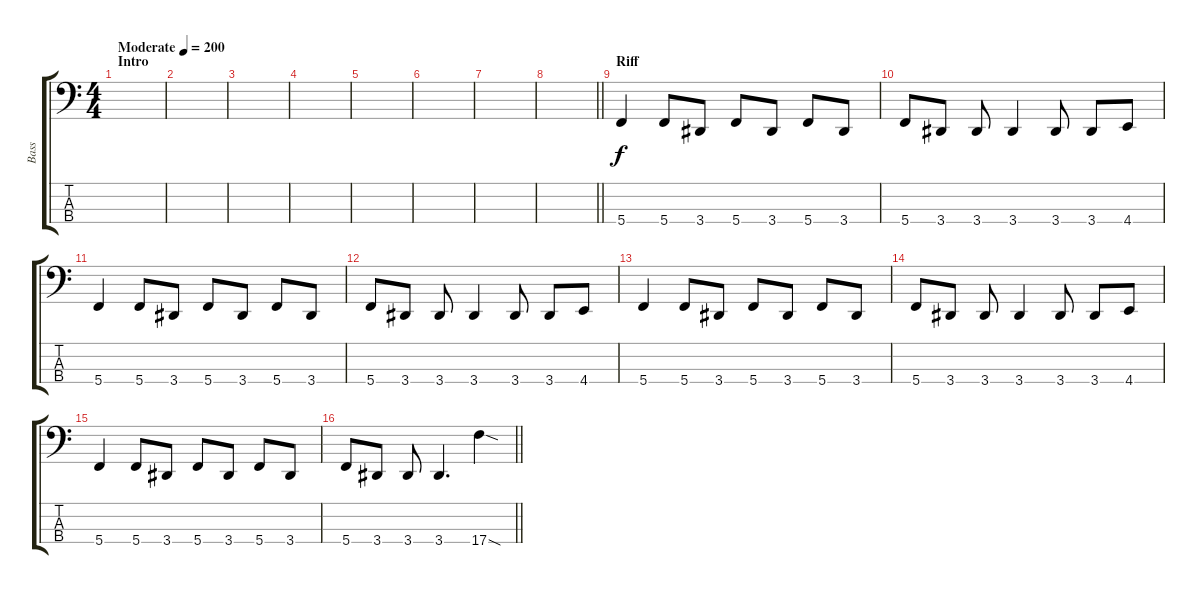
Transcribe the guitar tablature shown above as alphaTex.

\track ("Bass" "Bass") {instrument electricbasspick}
\staff {score tabs}
\tuning (Eb2 Bb1 F1 C1) {hide}
\ts (4 4)
\section ("" "Intro")
\tempo (200 "Moderate")
\clef f4
\ks c
|
|
|
|
|
|
|
\barLineRight lightlight
|
\section ("" "Riff")
5.4.4 5.4.8 3.4.8 5.4.8 3.4.8 5.4.8 3.4.8 |
5.4.8 3.4.8 3.4.8 3.4.4 3.4.8 3.4.8 4.4.8 |
5.4.4 5.4.8 3.4.8 5.4.8 3.4.8 5.4.8 3.4.8 |
5.4.8 3.4.8 3.4.8 3.4.4 3.4.8 3.4.8 4.4.8 |
5.4.4 5.4.8 3.4.8 5.4.8 3.4.8 5.4.8 3.4.8 |
5.4.8 3.4.8 3.4.8 3.4.4 3.4.8 3.4.8 4.4.8 |
5.4.4 5.4.8 3.4.8 5.4.8 3.4.8 5.4.8 3.4.8 |
\barLineRight lightlight
5.4.8 3.4.8 3.4.8 3.4.4{d} 17.4{sod}.4
